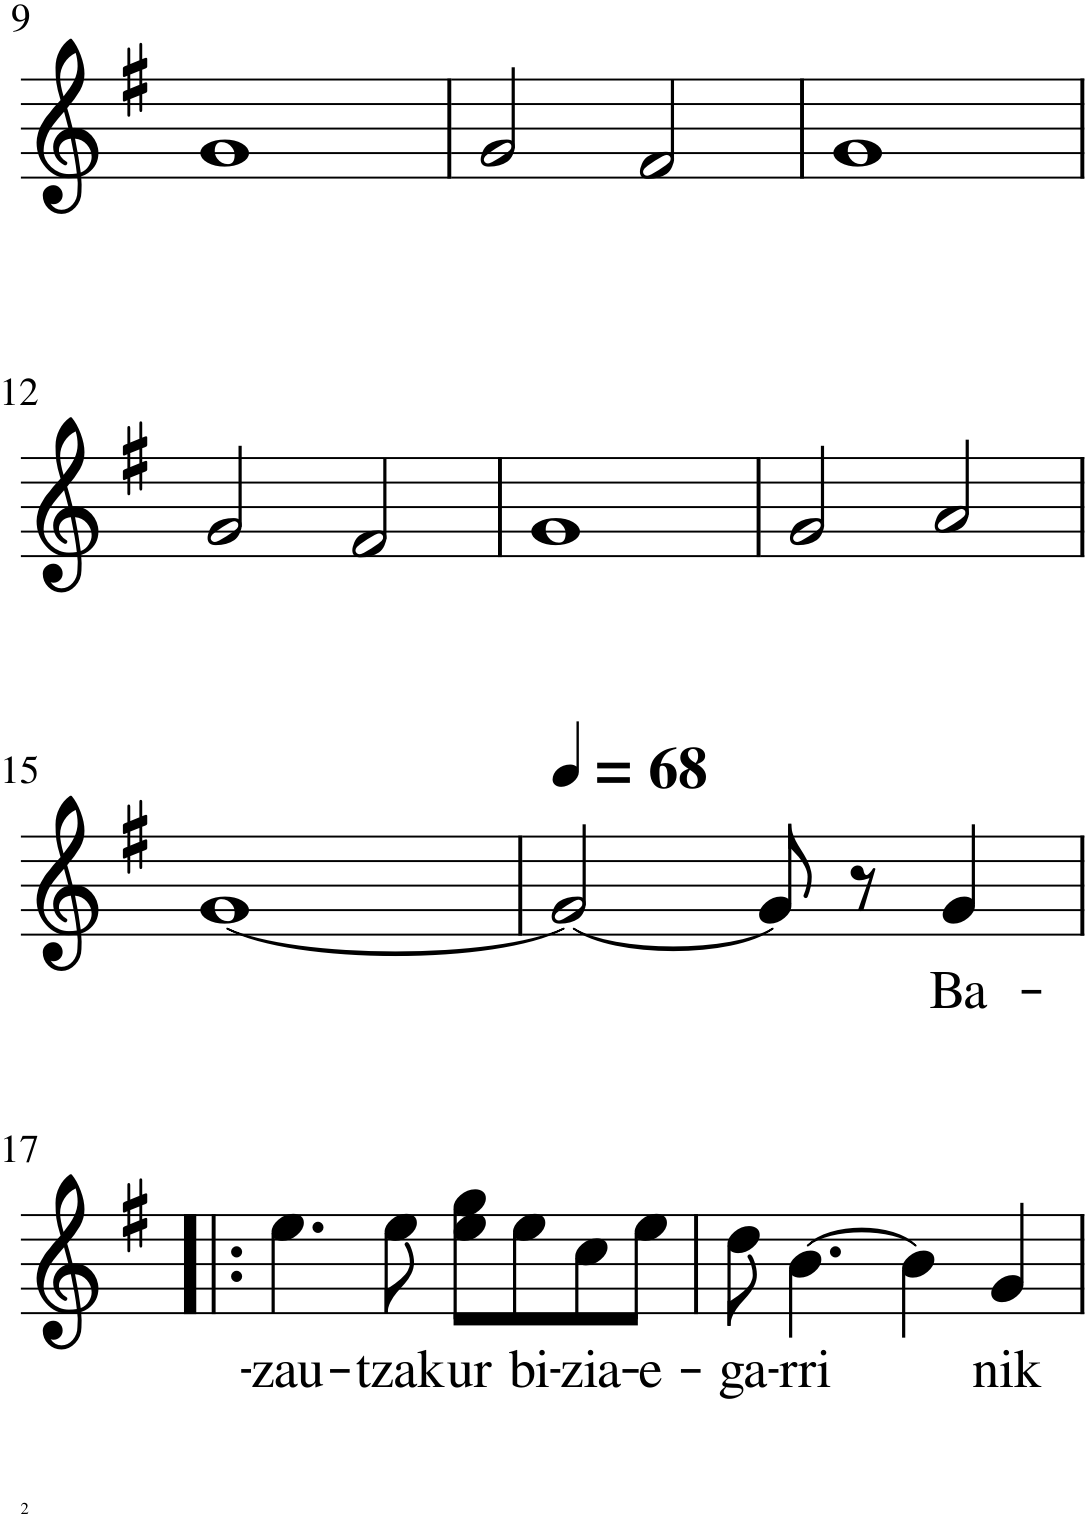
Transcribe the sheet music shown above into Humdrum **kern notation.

**kern	**text
*part1	*part1
*staff1	*staff1
*I"Soprano	*
*I'S.	*
!!LO:PB:g=z
*clefG2	*
*k[f#]	*
*M4/4	*
=9	=9
1g	.
=10	=10
2g/	.
2f#/	.
=11	=11
1g	.
!!LO:LB:g=z
=12	=12
2g/	.
2f#/	.
=13	=13
1g	.
=14	=14
2g/	.
2a/	.
!!LO:LB:g=z
=15	=15
[1g	.
=16	=16
*MM68	*
2g/_	.
8g/]	.
8r	.
!	!LO:LY:b
4g/	Ba-
!!LO:LB:g=z
=17!|:	=17!|:
!	!LO:LY:b
4.ee\	-zau-
!	!LO:LY:b
8ee\	-tzak
!	!LO:LY:b
8ee\ 8gg\L	ur
!	!LO:LY:b
8ee\	bi-
!	!LO:LY:b
8cc\	-zia-
!	!LO:LY:b
8ee\J	-e-
=18	=18
!	!LO:LY:b
8dd\	-ga-
!	!LO:LY:b
[4.b\	-rri
4b\]	.
!	!LO:LY:b
4g/	nik
=	=
*-	*-
